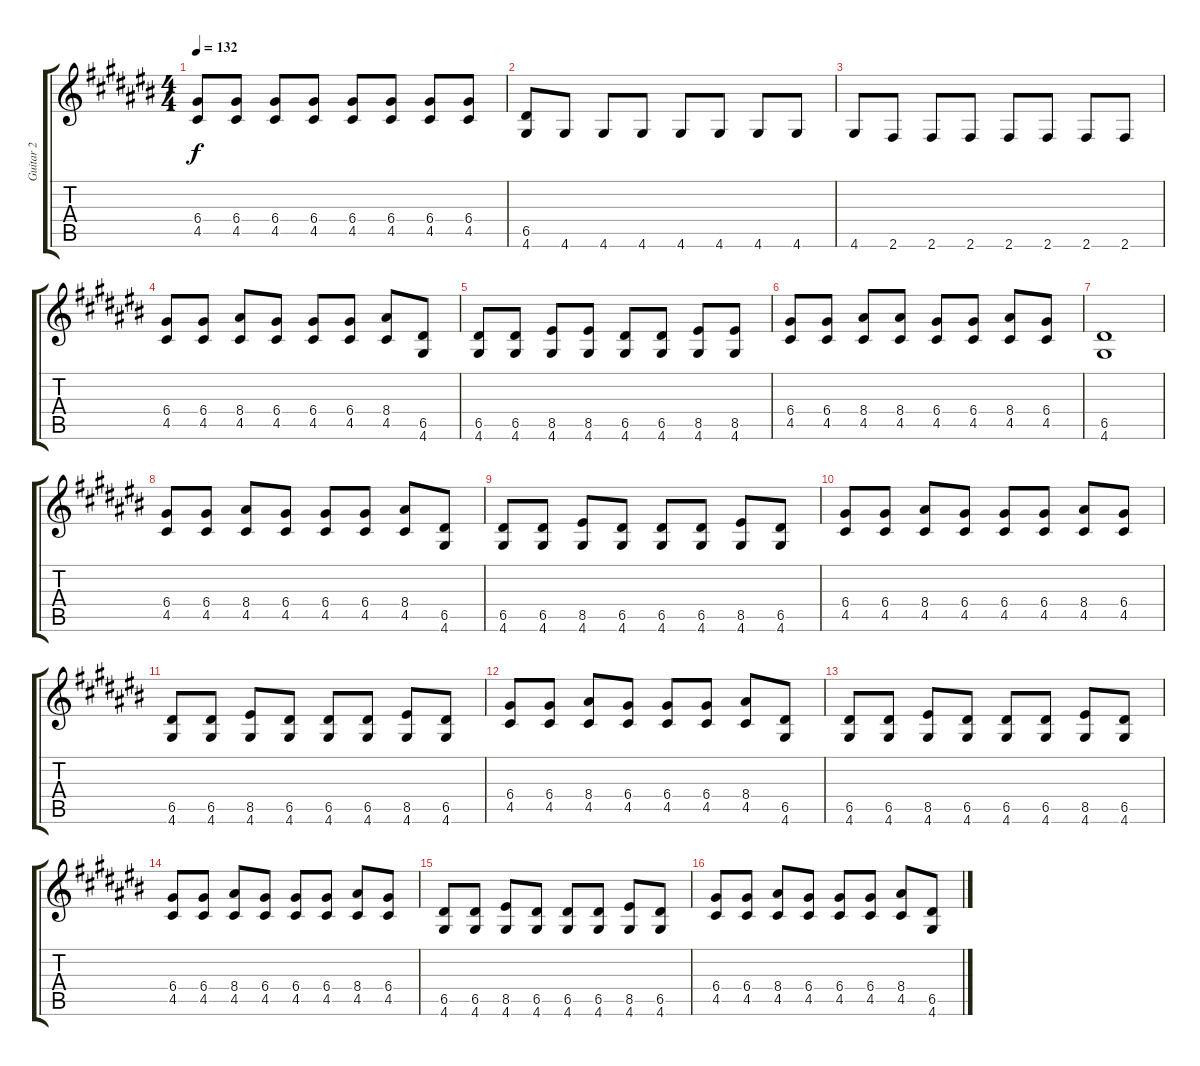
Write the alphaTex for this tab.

\track ("Guitar 2" "Guitar 2") {instrument electricguitarclean}
\staff {score tabs}
\tuning (E4 B3 G3 D3 A2 E2) {hide}
\ts (4 4)
\tempo 132
\clef g2
\ks c#
(6.4 4.5).8{dy f} (6.4 4.5).8 (6.4 4.5).8 (6.4 4.5).8 (6.4 4.5).8 (6.4 4.5).8 (6.4 4.5).8 (6.4 4.5).8 |
(6.5 4.6).8 4.6.8 4.6.8 4.6.8 4.6.8 4.6.8 4.6.8 4.6.8 |
4.6.8 2.6.8 2.6.8 2.6.8 2.6.8 2.6.8 2.6.8 2.6.8 |
(6.4 4.5).8 (6.4 4.5).8 (8.4 4.5).8 (6.4 4.5).8 (6.4 4.5).8 (6.4 4.5).8 (8.4 4.5).8 (6.5 4.6).8 |
(6.5 4.6).8 (6.5 4.6).8 (8.5 4.6).8 (8.5 4.6).8 (6.5 4.6).8 (6.5 4.6).8 (8.5 4.6).8 (8.5 4.6).8 |
(6.4 4.5).8 (6.4 4.5).8 (8.4 4.5).8 (8.4 4.5).8 (6.4 4.5).8 (6.4 4.5).8 (8.4 4.5).8 (6.4 4.5).8 |
(6.5 4.6).1 |
(6.4 4.5).8 (6.4 4.5).8 (8.4 4.5).8 (6.4 4.5).8 (6.4 4.5).8 (6.4 4.5).8 (8.4 4.5).8 (6.5 4.6).8 |
(6.5 4.6).8 (6.5 4.6).8 (8.5 4.6).8 (6.5 4.6).8 (6.5 4.6).8 (6.5 4.6).8 (8.5 4.6).8 (6.5 4.6).8 |
(6.4 4.5).8 (6.4 4.5).8 (8.4 4.5).8 (6.4 4.5).8 (6.4 4.5).8 (6.4 4.5).8 (8.4 4.5).8 (6.4 4.5).8 |
(6.5 4.6).8 (6.5 4.6).8 (8.5 4.6).8 (6.5 4.6).8 (6.5 4.6).8 (6.5 4.6).8 (8.5 4.6).8 (6.5 4.6).8 |
(6.4 4.5).8 (6.4 4.5).8 (8.4 4.5).8 (6.4 4.5).8 (6.4 4.5).8 (6.4 4.5).8 (8.4 4.5).8 (6.5 4.6).8 |
(6.5 4.6).8 (6.5 4.6).8 (8.5 4.6).8 (6.5 4.6).8 (6.5 4.6).8 (6.5 4.6).8 (8.5 4.6).8 (6.5 4.6).8 |
(6.4 4.5).8 (6.4 4.5).8 (8.4 4.5).8 (6.4 4.5).8 (6.4 4.5).8 (6.4 4.5).8 (8.4 4.5).8 (6.4 4.5).8 |
(6.5 4.6).8 (6.5 4.6).8 (8.5 4.6).8 (6.5 4.6).8 (6.5 4.6).8 (6.5 4.6).8 (8.5 4.6).8 (6.5 4.6).8 |
(6.4 4.5).8 (6.4 4.5).8 (8.4 4.5).8 (6.4 4.5).8 (6.4 4.5).8 (6.4 4.5).8 (8.4 4.5).8 (6.5 4.6).8
